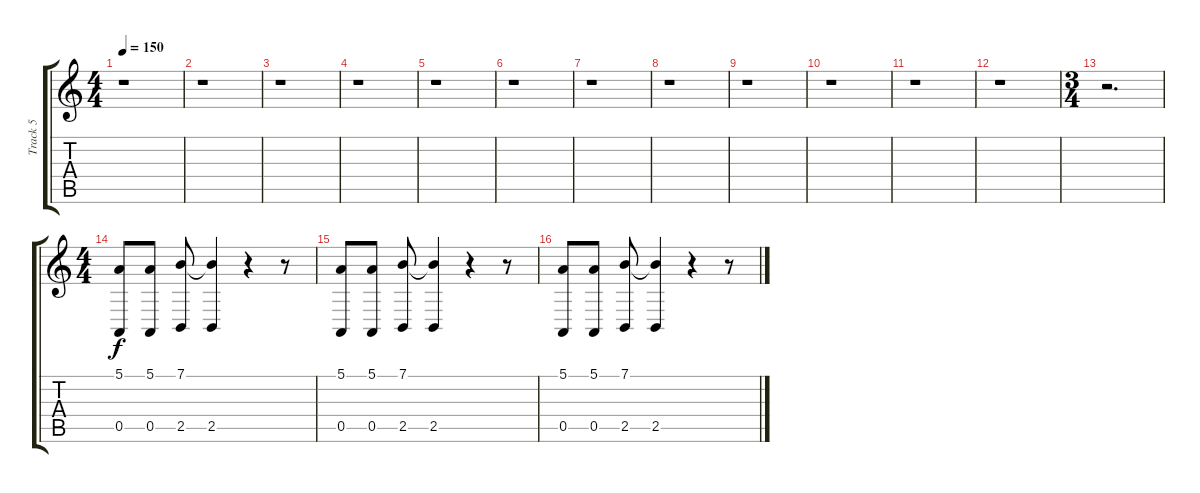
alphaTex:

\track ("Track 5" "Track 5") {instrument musicbox}
\staff {score tabs}
\tuning (E4 B3 G3 D3 A2 E2) {hide}
\ts (4 4)
\tempo 150
\clef g2
\ks c
r.1{dy f} |
r.1 |
r.1 |
r.1 |
r.1 |
r.1 |
r.1 |
r.1 |
r.1 |
r.1 |
r.1 |
r.1 |
\ts (3 4)
r.2{d} |
\ts (4 4)
(5.1 0.5).8 (5.1 0.5).8 (7.1 2.5).8 (7.1{t} 2.5).4 r.4 r.8 |
(5.1 0.5).8 (5.1 0.5).8 (7.1 2.5).8 (7.1{t} 2.5).4 r.4 r.8 |
(5.1 0.5).8 (5.1 0.5).8 (7.1 2.5).8 (7.1{t} 2.5).4 r.4 r.8
